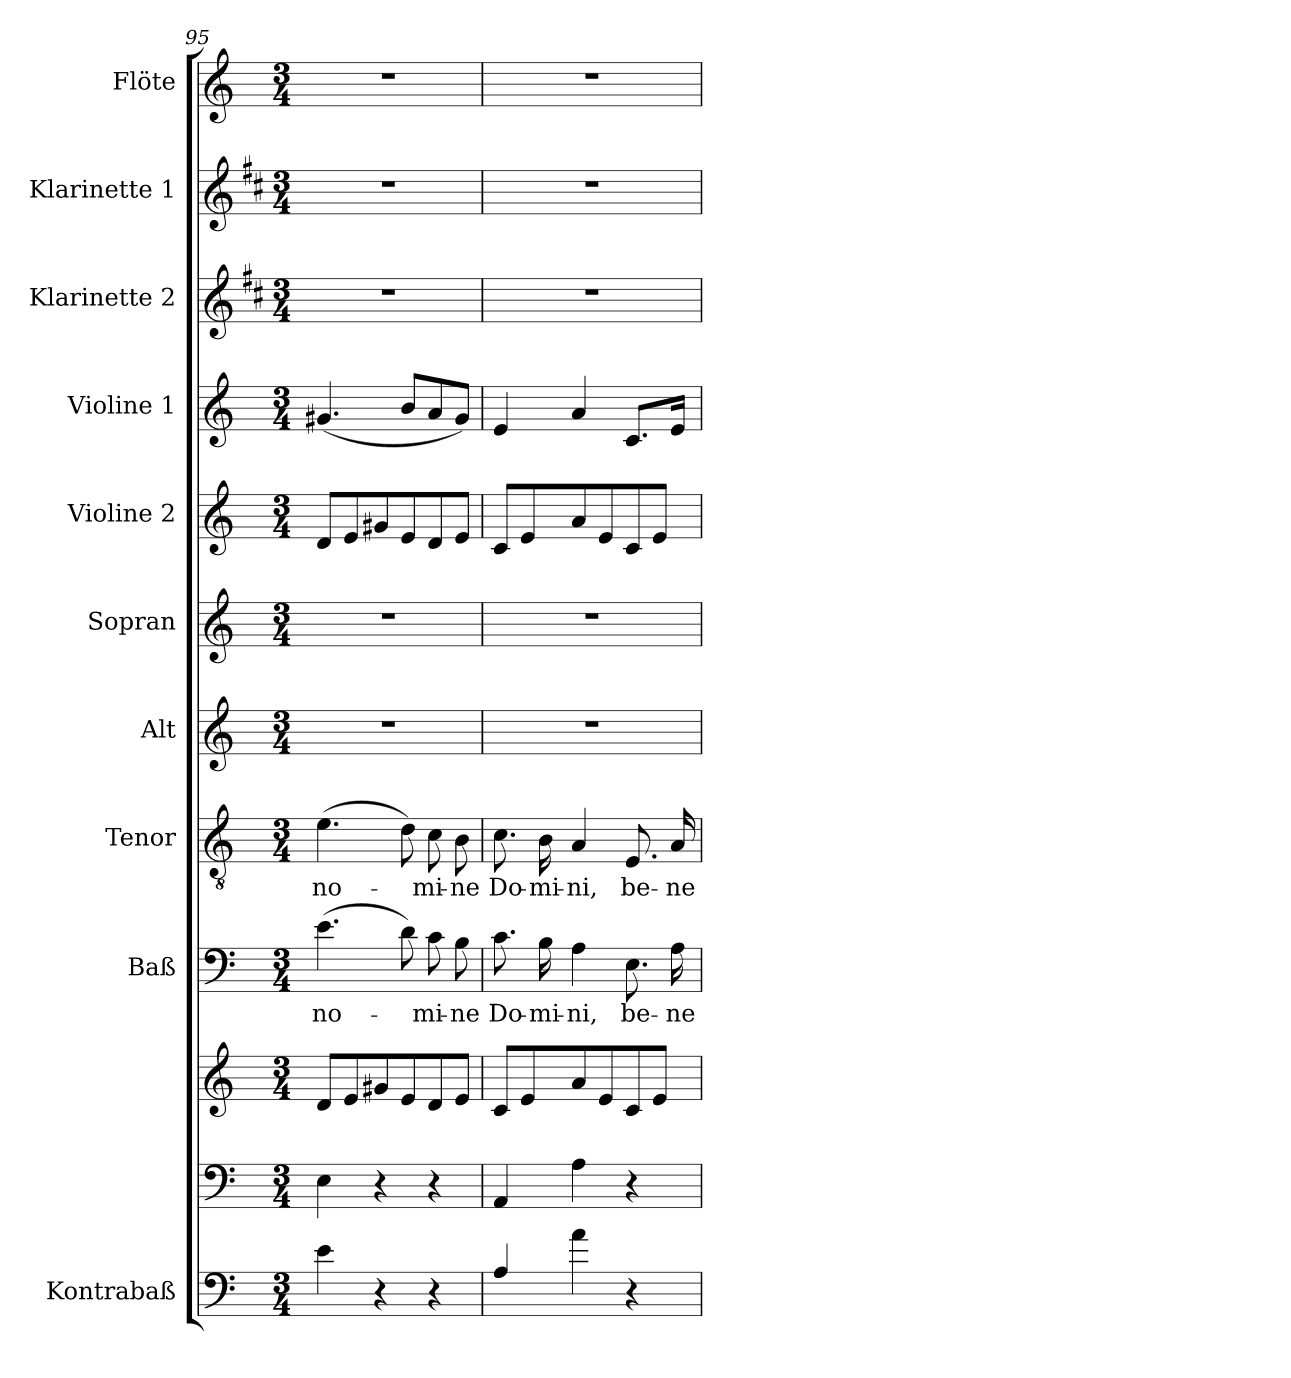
**kern	**kern	**kern	**kern	**text	**kern	**text	**kern	**kern	**kern	**kern	**kern	**kern	**kern
*part11	*part10	*part10	*part9	*part9	*part8	*part8	*part7	*part6	*part5	*part4	*part3	*part2	*part1
*staff12	*staff11	*staff10	*staff9	*staff9	*staff8	*staff8	*staff7	*staff6	*staff5	*staff4	*staff3	*staff2	*staff1
*I"Kontrabaß	*	*	*I"Baß	*	*I"Tenor	*	*I"Alt	*I"Sopran	*I"Violine 2	*I"Violine 1	*I"Klarinette 2	*I"Klarinette 1	*I"Flöte
*	*	*	*	*	*	*	*	*	*I'Vln	*I'Vln	*	*	*I'Fl
*clefF4	*clefF4	*clefG2	*clefF4	*	*clefGv2	*	*clefG2	*clefG2	*clefG2	*clefG2	*clefG2	*clefG2	*clefG2
*ITrd7c12	*	*	*	*	*	*	*	*	*	*	*ITrd1c2	*ITrd1c2	*
*k[]	*k[]	*k[]	*k[]	*	*k[]	*	*k[]	*k[]	*k[]	*k[]	*k[]	*k[]	*k[]
*C:	*C:	*C:	*C:	*	*C:	*	*C:	*C:	*C:	*C:	*C:	*C:	*C:
*M3/4	*M3/4	*M3/4	*M3/4	*	*M3/4	*	*M3/4	*M3/4	*M3/4	*M3/4	*M3/4	*M3/4	*M3/4
=95	=95	=95	=95	=95	=95	=95	=95	=95	=95	=95	=95	=95	=95
!	!	!	!	!LO:LY:b	!	!LO:LY:b	!	!	!	!	!	!	!
4E\	4E\	8d/L	(>4.e\	no-	(>4.e\	no-	2.r	2.r	8d/L	(<4.g#X/	2.r	2.r	2.r
.	.	8e/	.	.	.	.	.	.	8e/	.	.	.	.
4r	4r	8g#X/	.	.	.	.	.	.	8g#X/	.	.	.	.
.	.	8e/	8d\)	.	8d\)	.	.	.	8e/	8b/L	.	.	.
!	!	!	!	!LO:LY:b	!	!LO:LY:b	!	!	!	!	!	!	!
4r	4r	8d/	8c\	-mi-	8c\	-mi-	.	.	8d/	8a/	.	.	.
!	!	!	!	!LO:LY:b	!	!LO:LY:b	!	!	!	!	!	!	!
.	.	8e/J	8B\	-ne	8B\	-ne	.	.	8e/J	8g#/J)	.	.	.
=96	=96	=96	=96	=96	=96	=96	=96	=96	=96	=96	=96	=96	=96
!	!	!	!	!LO:LY:b	!	!LO:LY:b	!	!	!	!	!	!	!
4AA/	4AA/	8c/L	8.c\	Do-	8.c\	Do-	2.r	2.r	8c/L	4e/	2.r	2.r	2.r
.	.	8e/	.	.	.	.	.	.	8e/	.	.	.	.
!	!	!	!	!LO:LY:b	!	!LO:LY:b	!	!	!	!	!	!	!
.	.	.	16B\	-mi-	16B\	-mi-	.	.	.	.	.	.	.
!	!	!	!	!LO:LY:b	!	!LO:LY:b	!	!	!	!	!	!	!
4A\	4A\	8a/	4A\	-ni,	4A/	-ni,	.	.	8a/	4a/	.	.	.
.	.	8e/	.	.	.	.	.	.	8e/	.	.	.	.
!	!	!	!	!LO:LY:b	!	!LO:LY:b	!	!	!	!	!	!	!
4r	4r	8c/	8.E\	be-	8.E/	be-	.	.	8c/	8.c/L	.	.	.
.	.	8e/J	.	.	.	.	.	.	8e/J	.	.	.	.
!	!	!	!	!LO:LY:b	!	!LO:LY:b	!	!	!	!	!	!	!
.	.	.	16A\	-ne-	16A/	-ne-	.	.	.	16e/Jk	.	.	.
=	=	=	=	=	=	=	=	=	=	=	=	=	=
*-	*-	*-	*-	*-	*-	*-	*-	*-	*-	*-	*-	*-	*-
